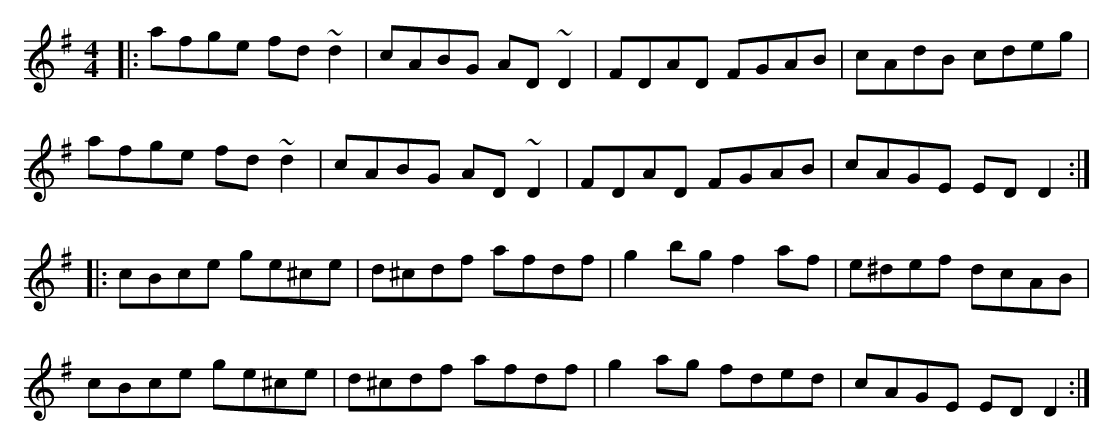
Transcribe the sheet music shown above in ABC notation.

X:1
M:4/4
K:Dmix
|:afge fd~d2|cABG AD~D2|FDAD FGAB|cAdB cdeg|
afge fd~d2|cABG AD~D2|FDAD FGAB|cAGE EDD2:|
|:cBce ge^ce|d^cdf afdf|g2bg f2af|e^def dcAB|
cBce ge^ce|d^cdf afdf|g2ag fded|cAGE EDD2:|
